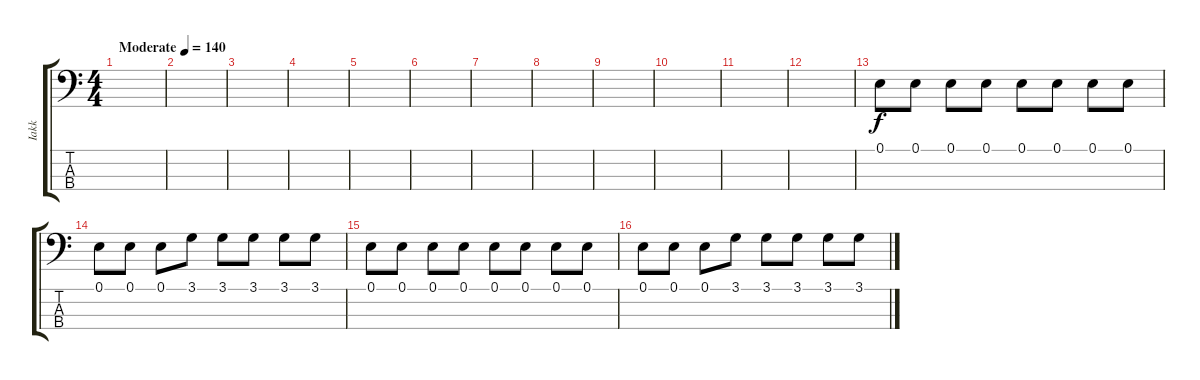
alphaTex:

\track ("Iakk" "Iakk") {instrument electricbassfinger}
\staff {score tabs}
\tuning (E2 B1 Gb1 B0) {hide}
\ts (4 4)
\tempo (140 "Moderate")
\clef f4
\ks c
|
|
|
|
|
|
|
|
|
|
|
|
0.1.8 0.1.8 0.1.8 0.1.8 0.1.8 0.1.8 0.1.8 0.1.8 |
0.1.8 0.1.8 0.1.8 3.1.8 3.1.8 3.1.8 3.1.8 3.1.8 |
0.1.8 0.1.8 0.1.8 0.1.8 0.1.8 0.1.8 0.1.8 0.1.8 |
0.1.8 0.1.8 0.1.8 3.1.8 3.1.8 3.1.8 3.1.8 3.1.8
